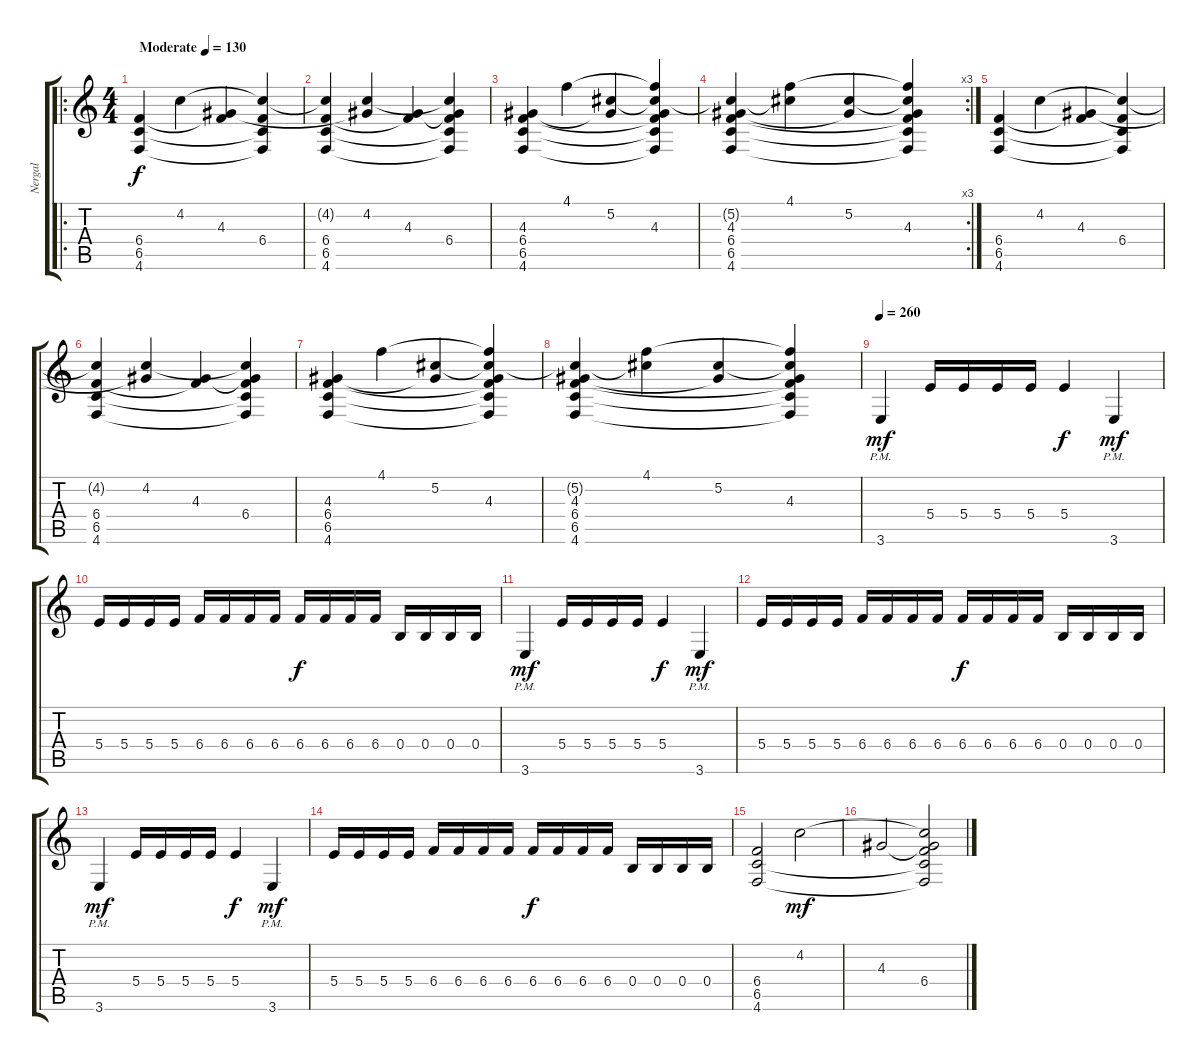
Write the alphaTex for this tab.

\track ("Nergal" "Nergal") {instrument distortionguitar}
\staff {score tabs}
\tuning (Db4 Ab3 E3 B2 Gb2 Db2) {hide}
\ro
\ts (4 4)
\tempo (130 "Moderate")
\clef g2
\ks c
(6.4 6.5 4.6).4{dy f instrument distortionguitar} 4.2.4 (4.3 6.4{t}).4 (4.2{t} 6.4 6.5{t} 4.6{t}).4 |
(4.2{t} 6.4 6.5 4.6).4 (4.2 4.3{t}).4 (4.3 6.4{t}).4 (4.2{t} 4.3{t} 6.4 6.5{t} 4.6{t}).4 |
(4.3 6.4 6.5 4.6).4 4.1.4 (5.2 4.3{t}).4 (4.1{t} 5.2{t} 4.3 6.4{t} 6.5{t} 4.6{t}).4 |
\rc 3
(5.2{t} 4.3 6.4 6.5 4.6).4 (4.1 5.2{t}).4 (5.2 4.3{t}).4 (4.1{t} 5.2{t} 4.3 6.4{t} 6.5{t} 4.6{t}).4 |
(6.4 6.5 4.6).4 4.2.4 (4.3 6.4{t}).4 (4.2{t} 6.4 6.5{t} 4.6{t}).4 |
(4.2{t} 6.4 6.5 4.6).4 (4.2 4.3{t}).4 (4.3 6.4{t}).4 (4.2{t} 4.3{t} 6.4 6.5{t} 4.6{t}).4 |
(4.3 6.4 6.5 4.6).4 4.1.4 (5.2 4.3{t}).4 (4.1{t} 5.2{t} 4.3 6.4{t} 6.5{t} 4.6{t}).4 |
(5.2{t} 4.3 6.4 6.5 4.6).4 (4.1 5.2{t}).4 (5.2 4.3{t}).4 (4.1{t} 5.2{t} 4.3 6.4{t} 6.5{t} 4.6{t}).4 |
\tempo 260
3.6{pm}.4{dy mf} 5.4.16 5.4.16 5.4.16 5.4.16 5.4.4{dy f} 3.6{pm}.4{dy mf} |
5.4.16 5.4.16 5.4.16 5.4.16 6.4.16 6.4.16 6.4.16 6.4.16 6.4.16{dy f} 6.4.16 6.4.16 6.4.16 0.4.16 0.4.16 0.4.16 0.4.16 |
3.6{pm}.4{dy mf} 5.4.16 5.4.16 5.4.16 5.4.16 5.4.4{dy f} 3.6{pm}.4{dy mf} |
5.4.16 5.4.16 5.4.16 5.4.16 6.4.16 6.4.16 6.4.16 6.4.16 6.4.16{dy f} 6.4.16 6.4.16 6.4.16 0.4.16 0.4.16 0.4.16 0.4.16 |
3.6{pm}.4{dy mf} 5.4.16 5.4.16 5.4.16 5.4.16 5.4.4{dy f} 3.6{pm}.4{dy mf} |
5.4.16 5.4.16 5.4.16 5.4.16 6.4.16 6.4.16 6.4.16 6.4.16 6.4.16{dy f} 6.4.16 6.4.16 6.4.16 0.4.16 0.4.16 0.4.16 0.4.16 |
(6.4 6.5 4.6).2 4.2.2{dy mf} |
4.3.2 (4.2{t} 4.3{t} 6.4 6.5{t} 4.6{t}).2
